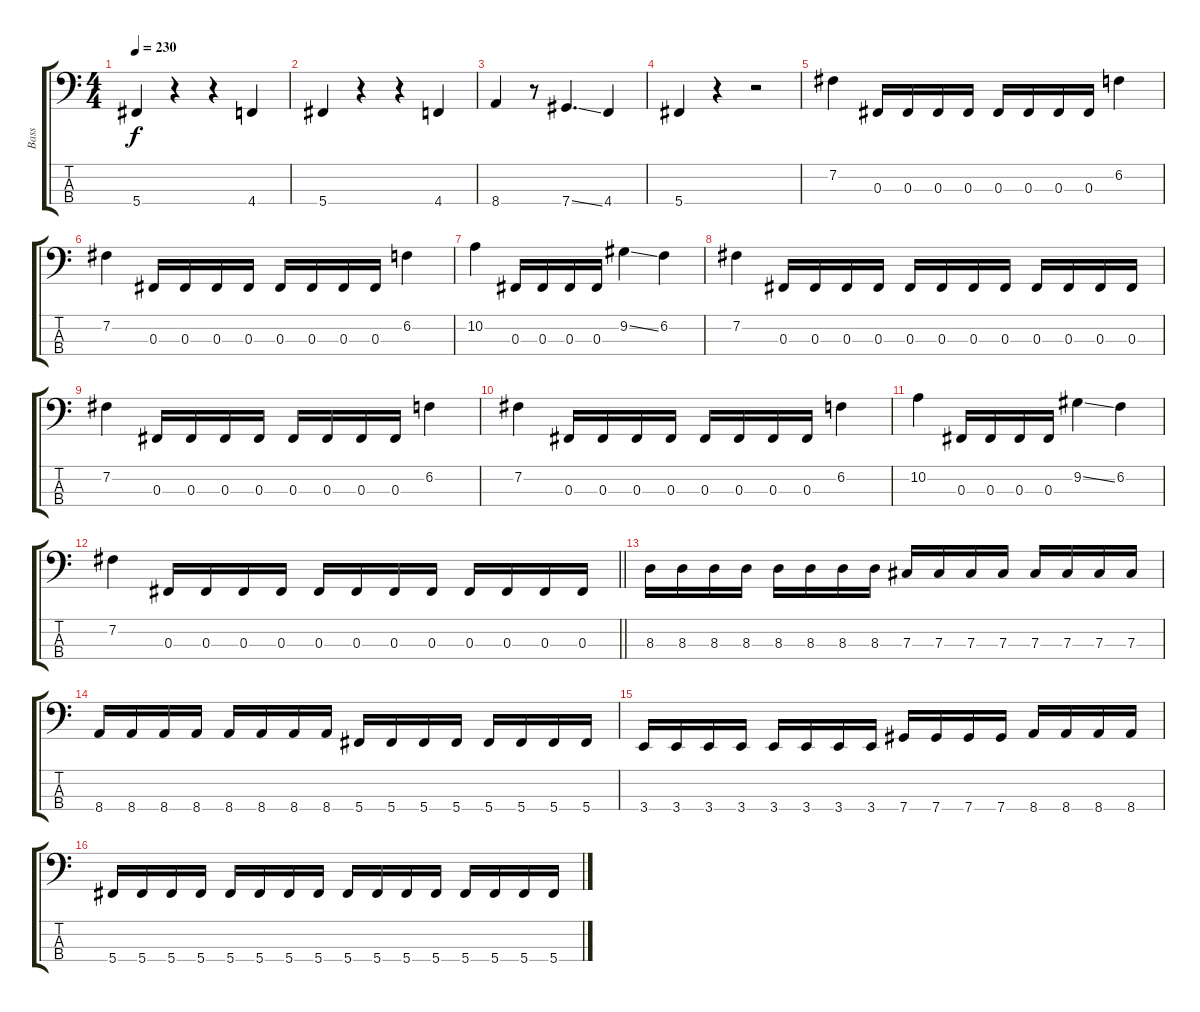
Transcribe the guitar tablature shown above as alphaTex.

\track ("Bass" "Bass") {instrument electricbasspick}
\staff {score tabs}
\tuning (E2 B1 Gb1 Db1) {hide}
\ts (4 4)
\section ("" "")
\tempo 230
\clef f4
\ks c
5.4.4{dy f} r.4 r.4 4.4.4 |
5.4.4 r.4 r.4 4.4.4 |
8.4.4 r.8 7.4{ss}.4{d} 4.4.4 |
5.4.4 r.4 r.2 |
7.2.4 0.3.16 0.3.16 0.3.16 0.3.16 0.3.16 0.3.16 0.3.16 0.3.16 6.2.4 |
7.2.4 0.3.16 0.3.16 0.3.16 0.3.16 0.3.16 0.3.16 0.3.16 0.3.16 6.2.4 |
10.2.4 0.3.16 0.3.16 0.3.16 0.3.16 9.2{ss}.4 6.2.4 |
7.2.4 0.3.16 0.3.16 0.3.16 0.3.16 0.3.16 0.3.16 0.3.16 0.3.16 0.3.16 0.3.16 0.3.16 0.3.16 |
7.2.4 0.3.16 0.3.16 0.3.16 0.3.16 0.3.16 0.3.16 0.3.16 0.3.16 6.2.4 |
7.2.4 0.3.16 0.3.16 0.3.16 0.3.16 0.3.16 0.3.16 0.3.16 0.3.16 6.2.4 |
10.2.4 0.3.16 0.3.16 0.3.16 0.3.16 9.2{ss}.4 6.2.4 |
\barLineRight lightlight
7.2.4 0.3.16 0.3.16 0.3.16 0.3.16 0.3.16 0.3.16 0.3.16 0.3.16 0.3.16 0.3.16 0.3.16 0.3.16 |
\section ("" "")
8.3.16 8.3.16 8.3.16 8.3.16 8.3.16 8.3.16 8.3.16 8.3.16 7.3.16 7.3.16 7.3.16 7.3.16 7.3.16 7.3.16 7.3.16 7.3.16 |
8.4.16 8.4.16 8.4.16 8.4.16 8.4.16 8.4.16 8.4.16 8.4.16 5.4.16 5.4.16 5.4.16 5.4.16 5.4.16 5.4.16 5.4.16 5.4.16 |
3.4.16 3.4.16 3.4.16 3.4.16 3.4.16 3.4.16 3.4.16 3.4.16 7.4.16 7.4.16 7.4.16 7.4.16 8.4.16 8.4.16 8.4.16 8.4.16 |
5.4.16 5.4.16 5.4.16 5.4.16 5.4.16 5.4.16 5.4.16 5.4.16 5.4.16 5.4.16 5.4.16 5.4.16 5.4.16 5.4.16 5.4.16 5.4.16
